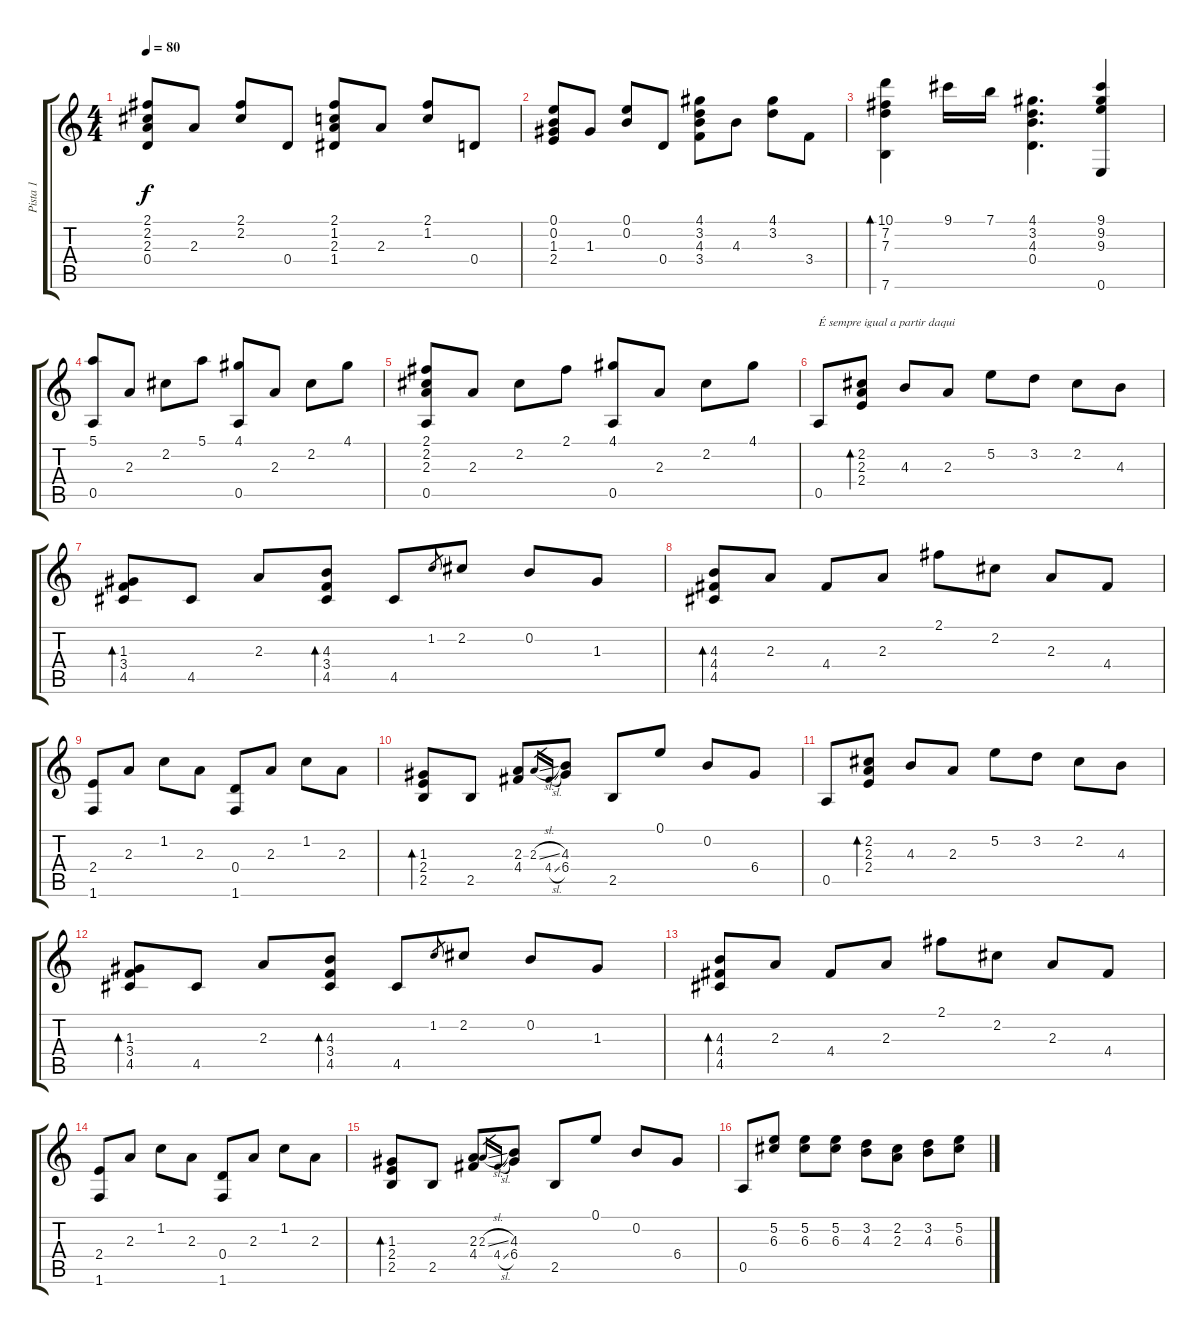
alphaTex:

\track ("Pista 1" "Pista 1") {instrument acousticguitarnylon}
\staff {score tabs}
\tuning (E4 B3 G3 D3 A2 E2) {hide}
\ts (4 4)
\tempo 80
\clef g2
\ks c
(2.1 2.2 2.3 0.4).8{dy f} 2.3.8 (2.1 2.2).8 0.4.8 (2.1 1.2 2.3 1.4).8 2.3.8 (2.1 1.2).8 0.4.8 |
(0.1 0.2 1.3 2.4).8 1.3.8 (0.1 0.2).8 0.4.8 (4.1 3.2 4.3 3.4).8 4.3.8 (4.1 3.2).8 3.4.8 |
(10.1 7.2 7.3 7.6).4{bd 120} 9.1.16 7.1.16 (4.1 3.2 4.3 0.4).4{d} (9.1 9.2 9.3 0.6).4 |
(5.1 0.5).8 2.3.8 2.2.8 5.1.8 (4.1 0.5).8 2.3.8 2.2.8 4.1.8 |
(2.1 2.2 2.3 0.5).8 2.3.8 2.2.8 2.1.8 (4.1 0.5).8 2.3.8 2.2.8 4.1.8 |
0.5.8{txt "É sempre igual a partir daqui"} (2.2 2.3 2.4).8{bd 120} 4.3.8 2.3.8 5.2.8 3.2.8 2.2.8 4.3.8 |
(1.3 3.4 4.5).8{bd 60} 4.5.8 2.3.8 (4.3 3.4 4.5).8{bd 30} 4.5.8 1.2.8{gr} 2.2.8 0.2.8 1.3.8 |
(4.3 4.4 4.5).8{bd 30} 2.3.8 4.4.8 2.3.8 2.1.8 2.2.8 2.3.8 4.4.8 |
(2.4 1.6).8 2.3.8 1.2.8 2.3.8 (0.4 1.6).8 2.3.8 1.2.8 2.3.8 |
(1.3 2.4 2.5).8{bd 30} 2.5.8 (2.3 4.4).8 2.3{sl}.16{gr} 4.4{sl}.16{gr} (4.3 6.4).8 2.5.8 0.1.8 0.2.8 6.4.8 |
0.5.8 (2.2 2.3 2.4).8{bd 120} 4.3.8 2.3.8 5.2.8 3.2.8 2.2.8 4.3.8 |
(1.3 3.4 4.5).8{bd 60} 4.5.8 2.3.8 (4.3 3.4 4.5).8{bd 30} 4.5.8 1.2.8{gr} 2.2.8 0.2.8 1.3.8 |
(4.3 4.4 4.5).8{bd 30} 2.3.8 4.4.8 2.3.8 2.1.8 2.2.8 2.3.8 4.4.8 |
(2.4 1.6).8 2.3.8 1.2.8 2.3.8 (0.4 1.6).8 2.3.8 1.2.8 2.3.8 |
(1.3 2.4 2.5).8{bd 30} 2.5.8 (2.3 4.4).8 2.3{sl}.16{gr} 4.4{sl}.16{gr} (4.3 6.4).8 2.5.8 0.1.8 0.2.8 6.4.8 |
0.5.8 (5.2 6.3).8 (5.2 6.3).8 (5.2 6.3).8 (3.2 4.3).8 (2.2 2.3).8 (3.2 4.3).8 (5.2 6.3).8
